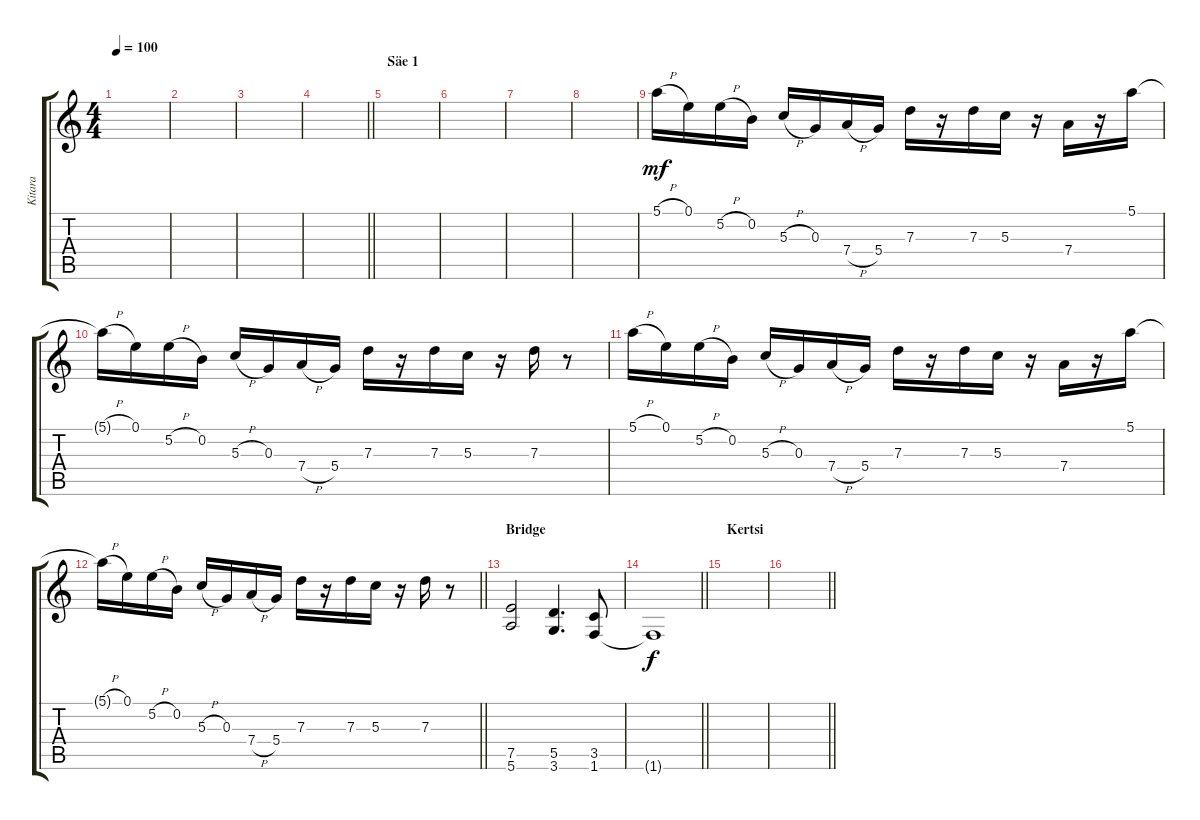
\track ("Kitara" "Kitara") {instrument electricguitarclean}
\staff {score tabs}
\tuning (E4 B3 G3 D3 A2 E2) {hide}
\ts (4 4)
\tempo 100
\clef g2
\ks c
|
|
|
\barLineRight lightlight
|
\section ("" "Säe 1")
|
|
|
|
5.1{h}.16{dy mf} 0.1.16 5.2{h}.16 0.2.16 5.3{h}.16 0.3.16 7.4{h}.16 5.4.16 7.3.16 r.16 7.3.16 5.3.16 r.16 7.4.16 r.16 5.1.16 |
5.1{h t}.16 0.1.16 5.2{h}.16 0.2.16 5.3{h}.16 0.3.16 7.4{h}.16 5.4.16 7.3.16 r.16 7.3.16 5.3.16 r.16 7.3.16 r.8 |
5.1{h}.16 0.1.16 5.2{h}.16 0.2.16 5.3{h}.16 0.3.16 7.4{h}.16 5.4.16 7.3.16 r.16 7.3.16 5.3.16 r.16 7.4.16 r.16 5.1.16 |
\barLineRight lightlight
5.1{h t}.16 0.1.16 5.2{h}.16 0.2.16 5.3{h}.16 0.3.16 7.4{h}.16 5.4.16 7.3.16 r.16 7.3.16 5.3.16 r.16 7.3.16 r.8 |
\section ("" "Bridge")
(7.5 5.6).2{instrument overdrivenguitar} (5.5 3.6).4{d} (3.5 1.6).8 |
\barLineRight lightlight
1.6{t}.1{dy f} |
\section ("" "Kertsi")
|
\barLineRight lightlight
